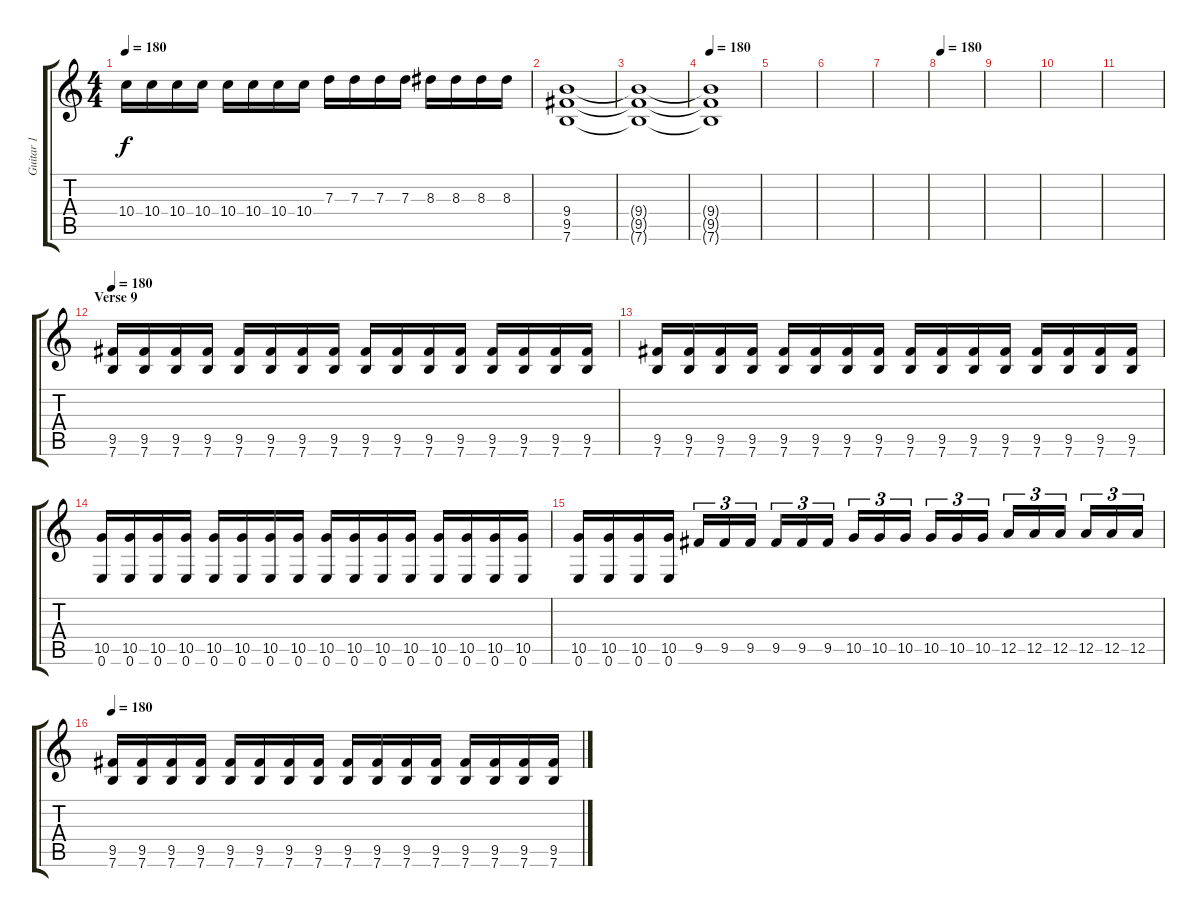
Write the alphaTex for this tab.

\track ("Guitar 1" "Guitar 1") {instrument distortionguitar}
\staff {score tabs}
\tuning (E4 B3 G3 D3 A2 E2) {hide}
\ts (4 4)
\tempo 180
\clef g2
\ks c
10.4.16{dy f} 10.4.16 10.4.16 10.4.16 10.4.16 10.4.16 10.4.16 10.4.16 7.3.16 7.3.16 7.3.16 7.3.16 8.3.16 8.3.16 8.3.16 8.3.16 |
(9.4 9.5 7.6).1 |
(9.4{t} 9.5{t} 7.6{t}).1 |
\tempo 180
(9.4{t} 9.5{t} 7.6{t}).1 |
|
|
|
\tempo 180
|
|
|
|
\section ("" "Verse 9")
\tempo 180
(9.5 7.6).16 (9.5 7.6).16 (9.5 7.6).16 (9.5 7.6).16 (9.5 7.6).16 (9.5 7.6).16 (9.5 7.6).16 (9.5 7.6).16 (9.5 7.6).16 (9.5 7.6).16 (9.5 7.6).16 (9.5 7.6).16 (9.5 7.6).16 (9.5 7.6).16 (9.5 7.6).16 (9.5 7.6).16 |
(9.5 7.6).16 (9.5 7.6).16 (9.5 7.6).16 (9.5 7.6).16 (9.5 7.6).16 (9.5 7.6).16 (9.5 7.6).16 (9.5 7.6).16 (9.5 7.6).16 (9.5 7.6).16 (9.5 7.6).16 (9.5 7.6).16 (9.5 7.6).16 (9.5 7.6).16 (9.5 7.6).16 (9.5 7.6).16 |
(10.5 0.6).16 (10.5 0.6).16 (10.5 0.6).16 (10.5 0.6).16 (10.5 0.6).16 (10.5 0.6).16 (10.5 0.6).16 (10.5 0.6).16 (10.5 0.6).16 (10.5 0.6).16 (10.5 0.6).16 (10.5 0.6).16 (10.5 0.6).16 (10.5 0.6).16 (10.5 0.6).16 (10.5 0.6).16 |
(10.5 0.6).16 (10.5 0.6).16 (10.5 0.6).16 (10.5 0.6).16 9.5.16{tu (3 2)} 9.5.16{tu (3 2)} 9.5.16{tu (3 2)} 9.5.16{tu (3 2)} 9.5.16{tu (3 2)} 9.5.16{tu (3 2)} 10.5.16{tu (3 2)} 10.5.16{tu (3 2)} 10.5.16{tu (3 2)} 10.5.16{tu (3 2)} 10.5.16{tu (3 2)} 10.5.16{tu (3 2)} 12.5.16{tu (3 2)} 12.5.16{tu (3 2)} 12.5.16{tu (3 2)} 12.5.16{tu (3 2)} 12.5.16{tu (3 2)} 12.5.16{tu (3 2)} |
\tempo 180
(9.5 7.6).16 (9.5 7.6).16 (9.5 7.6).16 (9.5 7.6).16 (9.5 7.6).16 (9.5 7.6).16 (9.5 7.6).16 (9.5 7.6).16 (9.5 7.6).16 (9.5 7.6).16 (9.5 7.6).16 (9.5 7.6).16 (9.5 7.6).16 (9.5 7.6).16 (9.5 7.6).16 (9.5 7.6).16
